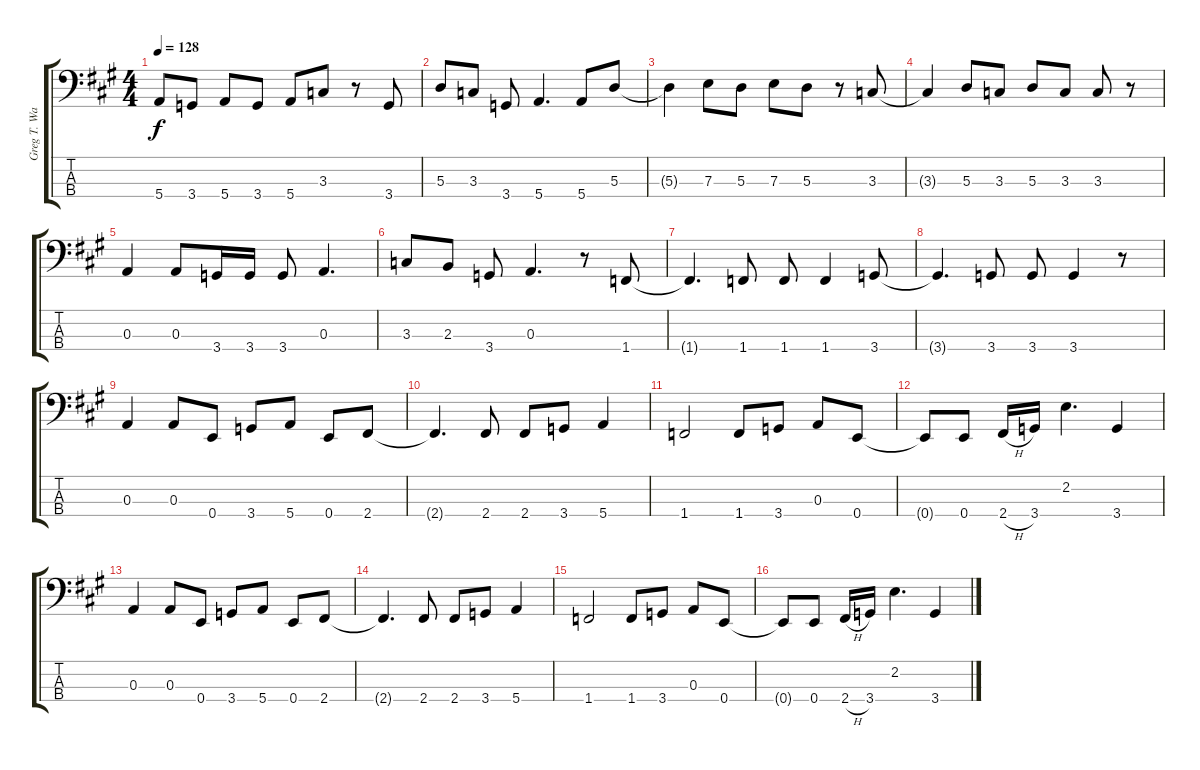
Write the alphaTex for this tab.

\track ("Greg T. Walker Bass" "Greg T. Wa") {instrument electricbassfinger}
\staff {score tabs}
\tuning (G2 D2 A1 E1) {hide}
\ts (4 4)
\tempo 128
\clef f4
\ks a
5.4.8{dy f} 3.4.8 5.4.8 3.4.8 5.4.8 3.3.8 r.8 3.4.8 |
5.3.8 3.3.8 3.4.8 5.4.4{d} 5.4.8 5.3.8 |
5.3{t}.4 7.3.8 5.3.8 7.3.8 5.3.8 r.8 3.3.8 |
3.3{t}.4 5.3.8 3.3.8 5.3.8 3.3.8 3.3.8 r.8 |
0.3.4 0.3.8 3.4.16 3.4.16 3.4.8 0.3.4{d} |
3.3.8 2.3.8 3.4.8 0.3.4{d} r.8 1.4.8 |
1.4{t}.4{d} 1.4.8 1.4.8 1.4.4 3.4.8 |
3.4{t}.4{d} 3.4.8 3.4.8 3.4.4 r.8 |
0.3.4 0.3.8 0.4.8 3.4.8 5.4.8 0.4.8 2.4.8 |
2.4{t}.4{d} 2.4.8 2.4.8 3.4.8 5.4.4 |
1.4.2 1.4.8 3.4.8 0.3.8 0.4.8 |
0.4{t}.8 0.4.8 2.4{h}.16 3.4.16 2.2.4{d} 3.4.4 |
0.3.4 0.3.8 0.4.8 3.4.8 5.4.8 0.4.8 2.4.8 |
2.4{t}.4{d} 2.4.8 2.4.8 3.4.8 5.4.4 |
1.4.2 1.4.8 3.4.8 0.3.8 0.4.8 |
0.4{t}.8 0.4.8 2.4{h}.16 3.4.16 2.2.4{d} 3.4.4
